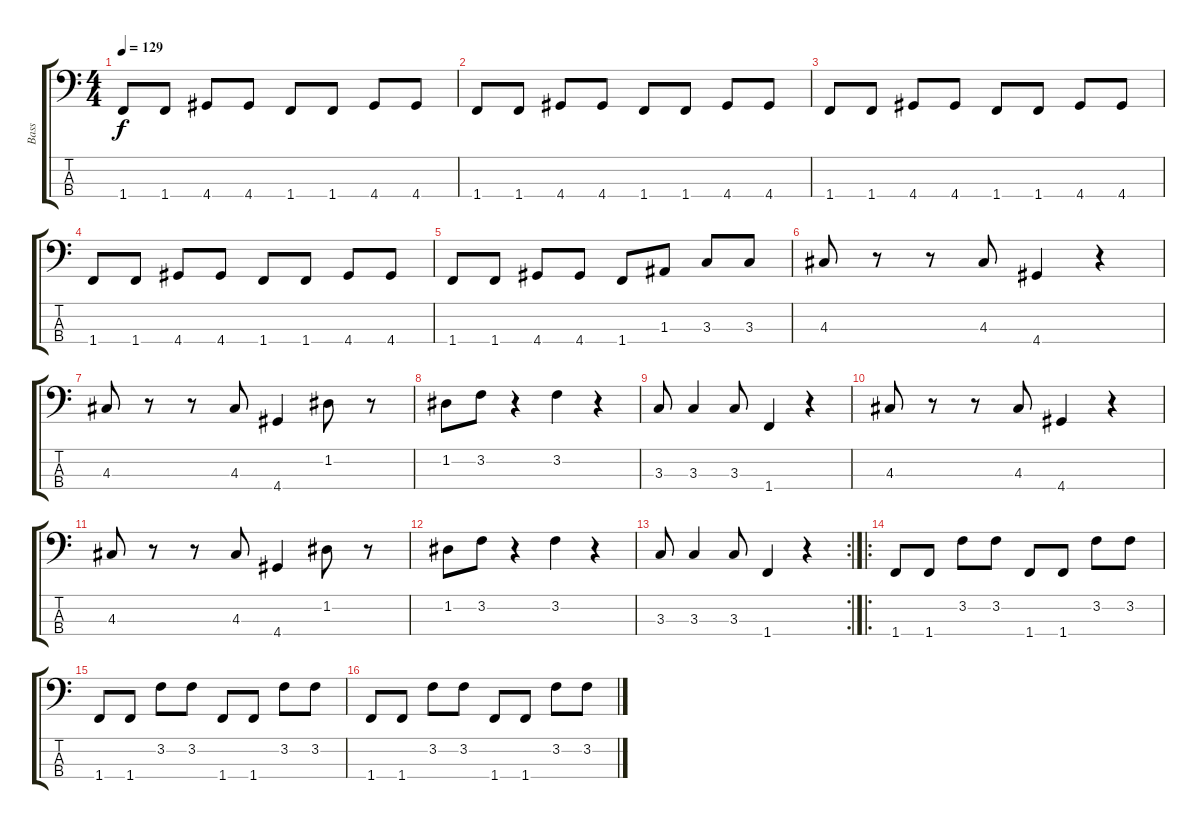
\track ("Bass" "Bass") {instrument electricbasspick}
\staff {score tabs}
\tuning (G2 D2 A1 E1) {hide}
\ts (4 4)
\tempo 129
\clef f4
\ks c
1.4.8{dy f} 1.4.8 4.4.8 4.4.8 1.4.8 1.4.8 4.4.8 4.4.8 |
1.4.8 1.4.8 4.4.8 4.4.8 1.4.8 1.4.8 4.4.8 4.4.8 |
1.4.8 1.4.8 4.4.8 4.4.8 1.4.8 1.4.8 4.4.8 4.4.8 |
1.4.8 1.4.8 4.4.8 4.4.8 1.4.8 1.4.8 4.4.8 4.4.8 |
1.4.8 1.4.8 4.4.8 4.4.8 1.4.8 1.3.8 3.3.8 3.3.8 |
4.3.8 r.8 r.8 4.3.8 4.4.4 r.4 |
4.3.8 r.8 r.8 4.3.8 4.4.4 1.2.8 r.8 |
1.2.8 3.2.8 r.4 3.2.4 r.4 |
3.3.8 3.3.4 3.3.8 1.4.4 r.4 |
4.3.8 r.8 r.8 4.3.8 4.4.4 r.4 |
4.3.8 r.8 r.8 4.3.8 4.4.4 1.2.8 r.8 |
1.2.8 3.2.8 r.4 3.2.4 r.4 |
\rc 2
3.3.8 3.3.4 3.3.8 1.4.4 r.4 |
\ro
1.4.8 1.4.8 3.2.8 3.2.8 1.4.8 1.4.8 3.2.8 3.2.8 |
1.4.8 1.4.8 3.2.8 3.2.8 1.4.8 1.4.8 3.2.8 3.2.8 |
1.4.8 1.4.8 3.2.8 3.2.8 1.4.8 1.4.8 3.2.8 3.2.8
